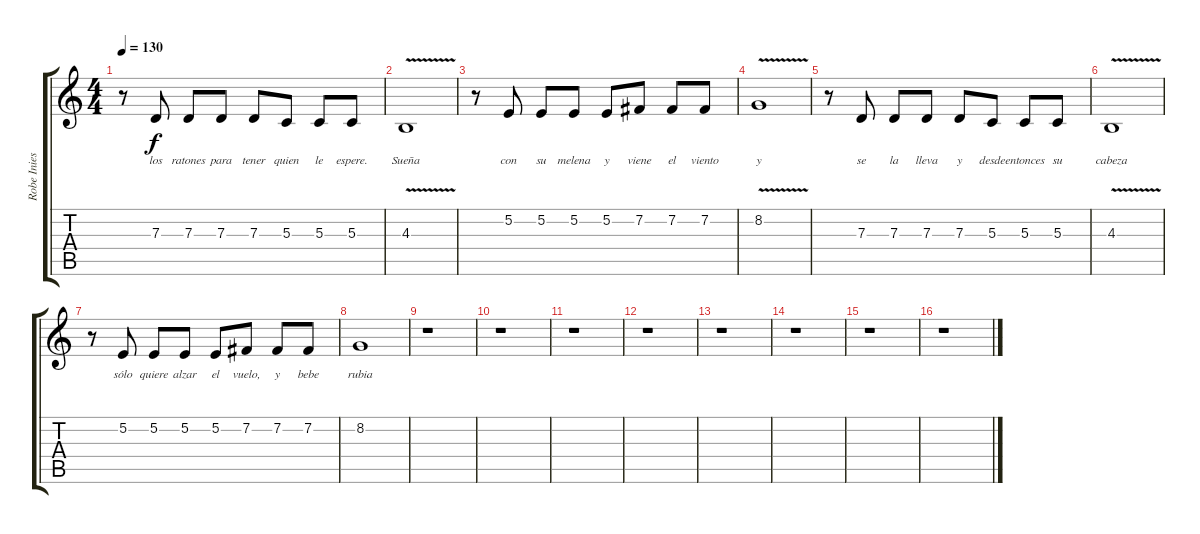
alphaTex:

\track ("Robe Iniesta (voz)" "Robe Inies") {instrument lead6voice}
\staff {score tabs}
\tuning (E4 B3 G3 D3 A2 E2) {hide}
\ts (4 4)
\tempo 130
\clef g2
\ks c
r.8{dy f} 7.3.8{lyrics (0 "los") lyrics (1 "") lyrics (2 "") lyrics (3 "") lyrics (4 "")} 7.3.8{lyrics (0 "ratones") lyrics (1 "") lyrics (2 "") lyrics (3 "") lyrics (4 "")} 7.3.8{lyrics (0 "para") lyrics (1 "") lyrics (2 "") lyrics (3 "") lyrics (4 "")} 7.3.8{lyrics (0 "tener") lyrics (1 "") lyrics (2 "") lyrics (3 "") lyrics (4 "")} 5.3.8{lyrics (0 "quien") lyrics (1 "") lyrics (2 "") lyrics (3 "") lyrics (4 "")} 5.3.8{lyrics (0 "le") lyrics (1 "") lyrics (2 "") lyrics (3 "") lyrics (4 "")} 5.3.8{lyrics (0 "espere.") lyrics (1 "") lyrics (2 "") lyrics (3 "") lyrics (4 "")} |
4.3{v}.1{lyrics (0 "Sueña") lyrics (1 "") lyrics (2 "") lyrics (3 "") lyrics (4 "")} |
r.8 5.2.8{lyrics (0 "con") lyrics (1 "") lyrics (2 "") lyrics (3 "") lyrics (4 "")} 5.2.8{lyrics (0 "su") lyrics (1 "") lyrics (2 "") lyrics (3 "") lyrics (4 "")} 5.2.8{lyrics (0 "melena") lyrics (1 "") lyrics (2 "") lyrics (3 "") lyrics (4 "")} 5.2.8{lyrics (0 "y") lyrics (1 "") lyrics (2 "") lyrics (3 "") lyrics (4 "")} 7.2.8{lyrics (0 "viene") lyrics (1 "") lyrics (2 "") lyrics (3 "") lyrics (4 "")} 7.2.8{lyrics (0 "el") lyrics (1 "") lyrics (2 "") lyrics (3 "") lyrics (4 "")} 7.2.8{lyrics (0 "viento") lyrics (1 "") lyrics (2 "") lyrics (3 "") lyrics (4 "")} |
8.2{v}.1{lyrics (0 "y") lyrics (1 "") lyrics (2 "") lyrics (3 "") lyrics (4 "")} |
r.8 7.3.8{lyrics (0 "se") lyrics (1 "") lyrics (2 "") lyrics (3 "") lyrics (4 "")} 7.3.8{lyrics (0 "la") lyrics (1 "") lyrics (2 "") lyrics (3 "") lyrics (4 "")} 7.3.8{lyrics (0 "lleva") lyrics (1 "") lyrics (2 "") lyrics (3 "") lyrics (4 "")} 7.3.8{lyrics (0 "y") lyrics (1 "") lyrics (2 "") lyrics (3 "") lyrics (4 "")} 5.3.8{lyrics (0 "desde") lyrics (1 "") lyrics (2 "") lyrics (3 "") lyrics (4 "")} 5.3.8{lyrics (0 "entonces") lyrics (1 "") lyrics (2 "") lyrics (3 "") lyrics (4 "")} 5.3.8{lyrics (0 "su") lyrics (1 "") lyrics (2 "") lyrics (3 "") lyrics (4 "")} |
4.3{v}.1{lyrics (0 "cabeza") lyrics (1 "") lyrics (2 "") lyrics (3 "") lyrics (4 "")} |
r.8 5.2.8{lyrics (0 "sólo") lyrics (1 "") lyrics (2 "") lyrics (3 "") lyrics (4 "")} 5.2.8{lyrics (0 "quiere") lyrics (1 "") lyrics (2 "") lyrics (3 "") lyrics (4 "")} 5.2.8{lyrics (0 "alzar") lyrics (1 "") lyrics (2 "") lyrics (3 "") lyrics (4 "")} 5.2.8{lyrics (0 "el") lyrics (1 "") lyrics (2 "") lyrics (3 "") lyrics (4 "")} 7.2.8{lyrics (0 "vuelo,") lyrics (1 "") lyrics (2 "") lyrics (3 "") lyrics (4 "")} 7.2.8{lyrics (0 "y") lyrics (1 "") lyrics (2 "") lyrics (3 "") lyrics (4 "")} 7.2.8{lyrics (0 "bebe") lyrics (1 "") lyrics (2 "") lyrics (3 "") lyrics (4 "")} |
8.2.1{lyrics (0 "rubia") lyrics (1 "") lyrics (2 "") lyrics (3 "") lyrics (4 "")} |
r.1 |
r.1 |
r.1 |
r.1 |
r.1 |
r.1 |
r.1 |
r.1
